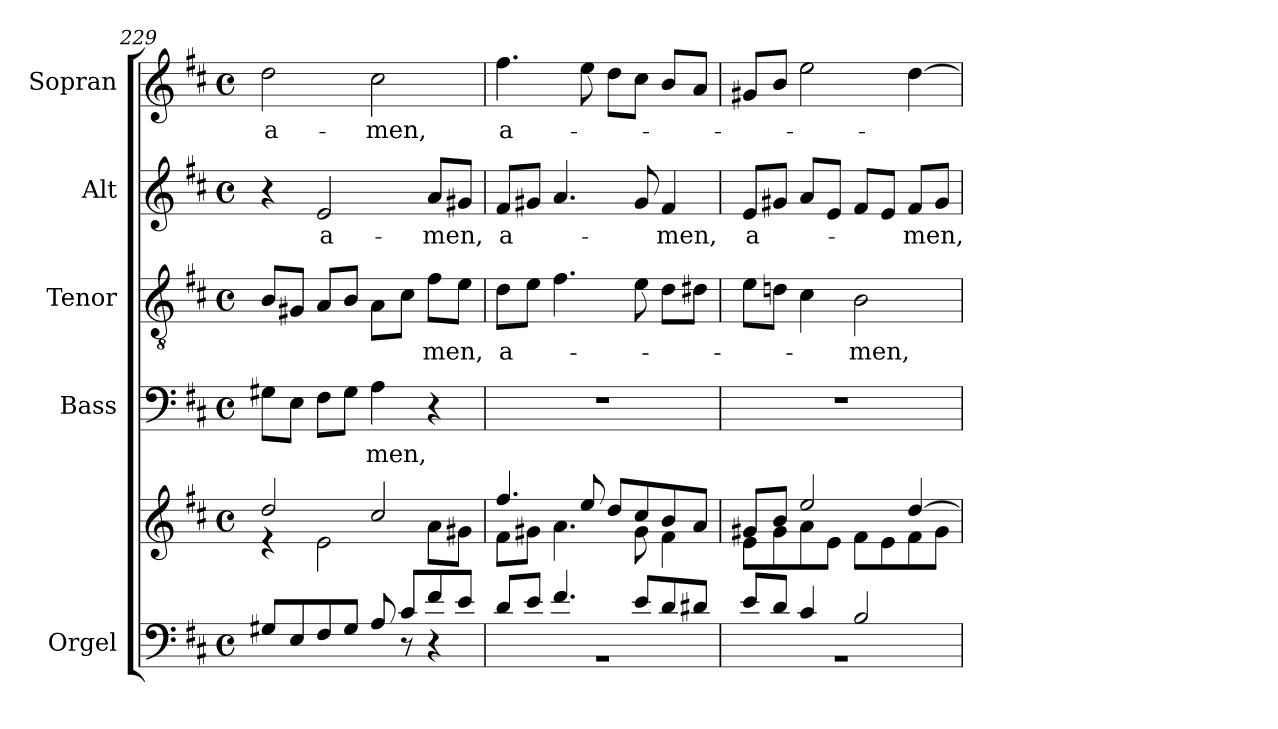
**kern	**kern	**kern	**text	**kern	**text	**kern	**text	**kern	**text
*part5	*part5	*part4	*part4	*part3	*part3	*part2	*part2	*part1	*part1
*staff6	*staff5	*staff4	*staff4	*staff3	*staff3	*staff2	*staff2	*staff1	*staff1
*I"Orgel	*	*I"Bass	*	*I"Tenor	*	*I"Alt	*	*I"Sopran	*
*I'Org.	*	*I'B.	*	*I'T.	*	*I'A.	*	*I'S.	*
*clefF4	*clefG2	*clefF4	*	*clefGv2	*	*clefG2	*	*clefG2	*
*k[f#c#]	*k[f#c#]	*k[f#c#]	*	*k[f#c#]	*	*k[f#c#]	*	*k[f#c#]	*
*D:	*D:	*D:	*	*D:	*	*D:	*	*D:	*
*M4/4	*M4/4	*M4/4	*	*M4/4	*	*M4/4	*	*M4/4	*
*met(c)	*met(c)	*met(c)	*	*met(c)	*	*met(c)	*	*met(c)	*
=229	=229	=229	=229	=229	=229	=229	=229	=229	=229
*^	*^	*	*	*	*	*	*	*	*
!	!	!	!	!	!	!	!	!	!	!	!LO:LY:b
8G#X/L	2ryy	2dd/	4re	8G#X\L	.	8B/L	.	4r	.	2dd\	a-
8E/	.	.	.	8E\J	.	8G#X/J	.	.	.	.	.
!	!	!	!	!	!	!	!	!	!LO:LY:b	!	!
8F#/	.	.	2e\	8F#\L	.	8A/L	.	2e/	a-	.	.
8G#/J	.	.	.	8G#\J	.	8B/J	.	.	.	.	.
!	!	!	!	!	!LO:LY:b	!	!	!	!	!	!LO:LY:b
8A/	8ryy	2cc#/	.	4A\	-men,	8A\L	.	.	.	2cc#\	-men,
8c#/L	8rC	.	.	.	.	8c#\J	.	.	.	.	.
!	!	!	!	!	!	!	!LO:LY:b	!	!LO:LY:b	!	!
8f#/	4rC	.	8a\L	4r	.	8f#\L	-men,	8a/L	-men,	.	.
8e/J	.	.	8g#X\J	.	.	8e\J	.	8g#X/J	.	.	.
=230	=230	=230	=230	=230	=230	=230	=230	=230	=230	=230	=230
!	!	!	!	!	!	!	!LO:LY:b	!	!LO:LY:b	!	!LO:LY:b
8d/L	1rBB	4.ff#/	8f#\L	1r	.	8d\L	a-	8f#/L	a-	4.ff#\	a-
8e/J	.	.	8g#X\J	.	.	8e\J	.	8g#X/J	.	.	.
4.f#/	.	.	4.a\	.	.	4.f#\	.	4.a/	.	.	.
.	.	8ee/	.	.	.	.	.	.	.	8ee\	.
.	.	8dd/L	.	.	.	.	.	.	.	8dd\L	.
8e/L	.	8cc#/	8g#\	.	.	8e\	.	8g#/	.	8cc#\J	.
!	!	!	!	!	!	!	!	!	!LO:LY:b	!	!
8d/	.	8b/	4f#\	.	.	8d\L	.	4f#/	-men,	8b/L	.
8d#X/J	.	8a/J	.	.	.	8d#X\J	.	.	.	8a/J	.
!!LO:LB:g=z
=231	=231	=231	=231	=231	=231	=231	=231	=231	=231	=231	=231
!	!	!	!	!	!	!	!	!	!LO:LY:b	!	!
8e/L	1rBB	8g#X/L	8e\L	1r	.	8e\L	.	8e/L	a-	8g#X/L	.
8d/J	.	8b/J	8g#\	.	.	8dn\J	.	8g#X/J	.	8b/J	.
4c#/	.	2ee/	8a\	.	.	4c#\	.	8a/L	.	2ee\	.
.	.	.	8e\J	.	.	.	.	8e/J	.	.	.
!	!	!	!	!	!	!	!LO:LY:b	!	!	!	!
2B/	.	.	8f#\L	.	.	2B\	-men,	8f#/L	.	.	.
.	.	.	8e\	.	.	.	.	8e/J	.	.	.
!	!	!	!	!	!	!	!	!	!LO:LY:b	!	!
.	.	[>4dd/	8f#\	.	.	.	.	8f#/L	-men,	[4dd\	.
.	.	.	8g#\J	.	.	.	.	8g#/J	.	.	.
*v	*v	*	*	*	*	*	*	*	*	*	*
*	*v	*v	*	*	*	*	*	*	*	*
=	=	=	=	=	=	=	=	=	=
*-	*-	*-	*-	*-	*-	*-	*-	*-	*-
